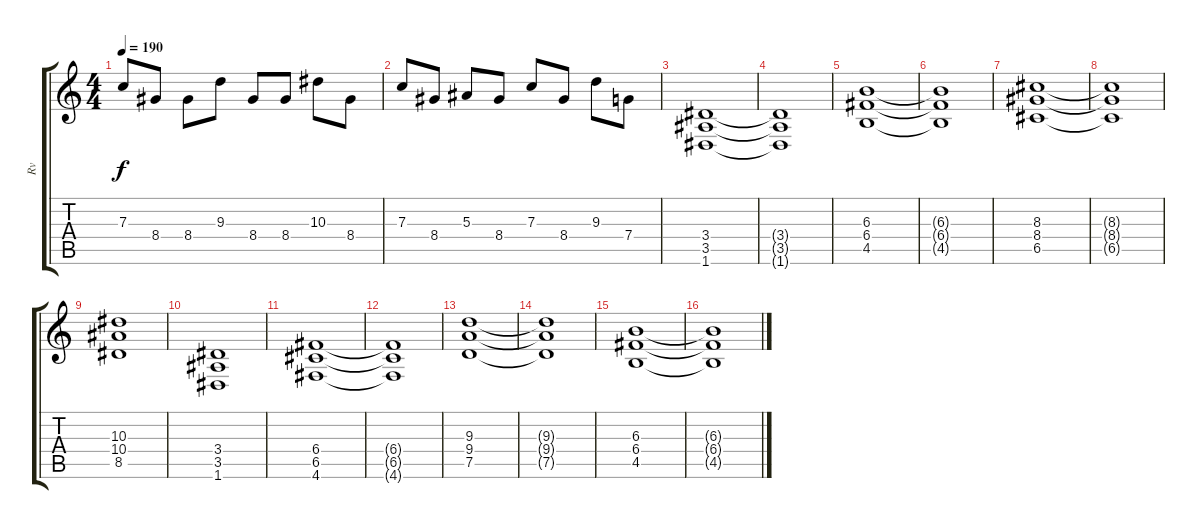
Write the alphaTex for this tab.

\track ("Rv" "Rv") {instrument distortionguitar}
\staff {score tabs}
\tuning (D4 A3 F3 C3 G2 D2) {hide}
\ts (4 4)
\tempo 190
\clef g2
\ks c
7.3.8{dy f} 8.4.8 8.4.8 9.3.8 8.4.8 8.4.8 10.3.8 8.4.8 |
7.3.8 8.4.8 5.3.8 8.4.8 7.3.8 8.4.8 9.3.8 7.4.8 |
(3.4 3.5 1.6).1 |
(3.4{t} 3.5{t} 1.6{t}).1 |
(6.3 6.4 4.5).1 |
(6.3{t} 6.4{t} 4.5{t}).1 |
(8.3 8.4 6.5).1 |
(8.3{t} 8.4{t} 6.5{t}).1 |
(10.3 10.4 8.5).1 |
(3.4 3.5 1.6).1 |
(6.4 6.5 4.6).1 |
(6.4{t} 6.5{t} 4.6{t}).1 |
(9.3 9.4 7.5).1 |
(9.3{t} 9.4{t} 7.5{t}).1 |
(6.3 6.4 4.5).1 |
(6.3{t} 6.4{t} 4.5{t}).1
